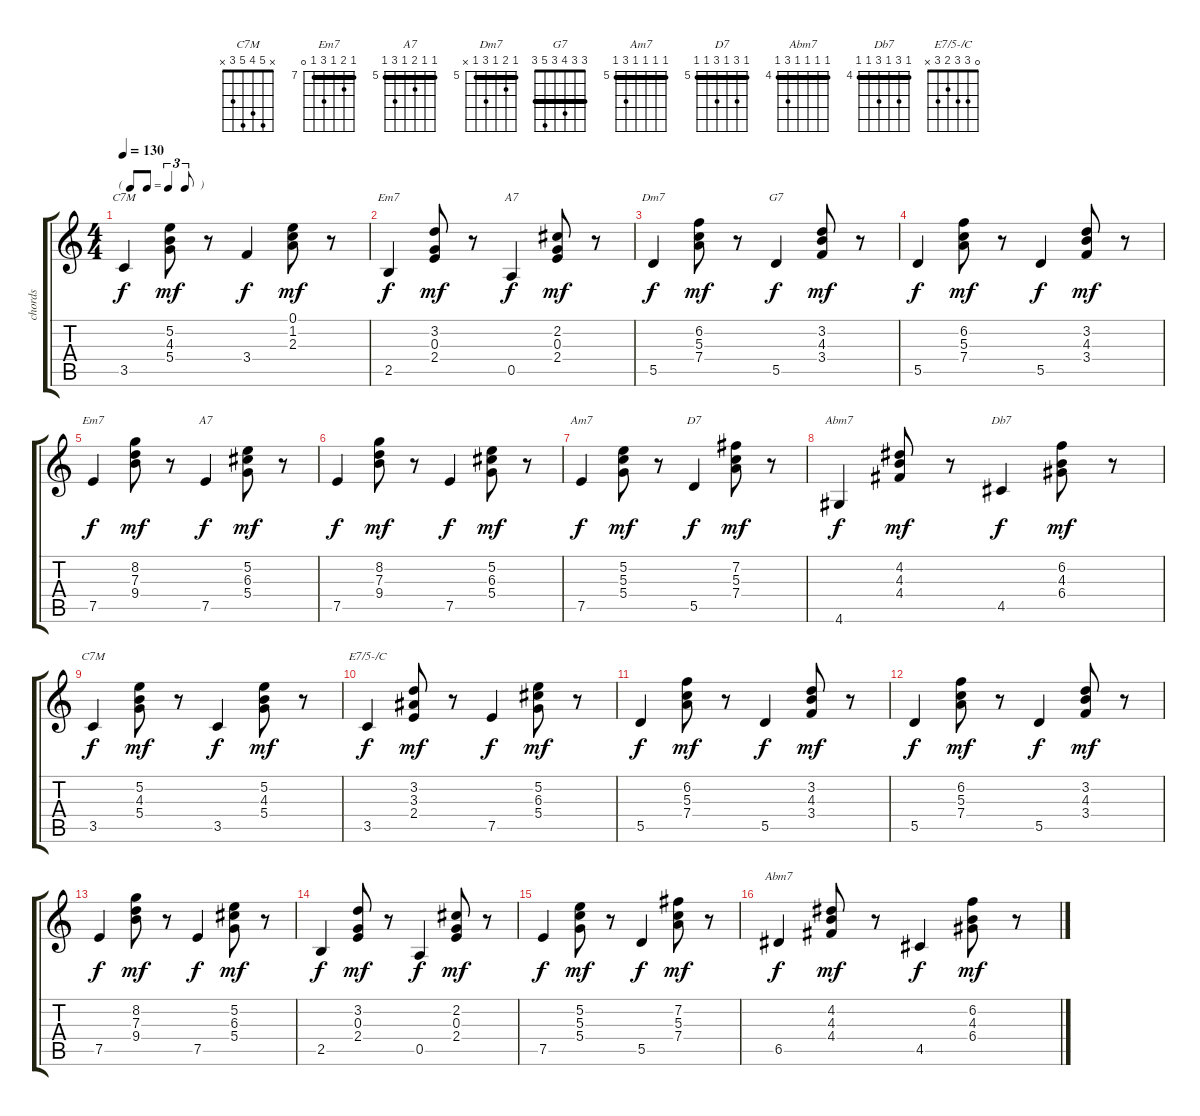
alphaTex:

\track ("chords" "chords") {instrument electricguitarjazz}
\staff {score tabs}
\tuning (E4 B3 G3 D3 A2 E2) {hide}
\chord ("C7M" 3 5 4 5 3 3) {barre 3}
\chord ("Em7" x 3 0 2 2 x)
\chord ("A7" 0 2 0 2 0 x)
\chord ("Dm7" 5 6 5 7 5 x) {firstfret 5 barre 5}
\chord ("G7" 3 3 4 3 5 3) {barre 3}
\chord ("Em7" 7 8 7 9 7 0) {firstfret 7 barre 7}
\chord ("A7" 5 5 6 5 7 5) {firstfret 5 barre 5}
\chord ("Am7" 5 5 5 5 7 5) {firstfret 5 barre 5}
\chord ("D7" 5 7 5 7 5 5) {firstfret 5 barre 5}
\chord ("Abm7" 4 4 4 4 x 4) {firstfret 4 barre 4}
\chord ("Db7" 4 6 4 6 4 4) {firstfret 4 barre 4}
\chord ("C7M" x 5 4 5 3 x)
\chord ("E7/5-/C" 0 3 3 2 3 x)
\chord ("Abm7" 4 4 4 4 6 4) {firstfret 4 barre 4}
\ts (4 4)
\tf triplet8th
\tempo 130
\clef g2
\ks c
3.5.4{ch "C7M" dy f} (5.2 4.3 5.4).8{dy mf} r.8 3.4.4{dy f} (0.1 1.2 2.3).8{dy mf} r.8 |
2.5.4{ch "Em7" dy f} (3.2 0.3 2.4).8{dy mf} r.8 0.5.4{ch "A7" dy f} (2.2 0.3 2.4).8{dy mf} r.8 |
5.5.4{ch "Dm7" dy f} (6.2 5.3 7.4).8{dy mf} r.8 5.5.4{ch "G7" dy f} (3.2 4.3 3.4).8{dy mf} r.8 |
5.5.4{dy f} (6.2 5.3 7.4).8{dy mf} r.8 5.5.4{dy f} (3.2 4.3 3.4).8{dy mf} r.8 |
7.5.4{ch "Em7" dy f} (8.2 7.3 9.4).8{dy mf} r.8 7.5.4{ch "A7" dy f} (5.2 6.3 5.4).8{dy mf} r.8 |
7.5.4{dy f} (8.2 7.3 9.4).8{dy mf} r.8 7.5.4{dy f} (5.2 6.3 5.4).8{dy mf} r.8 |
7.5.4{ch "Am7" dy f} (5.2 5.3 5.4).8{dy mf} r.8 5.5.4{ch "D7" dy f} (7.2 5.3 7.4).8{dy mf} r.8 |
4.6.4{ch "Abm7" dy f} (4.2 4.3 4.4).8{dy mf} r.8 4.5.4{ch "Db7" dy f} (6.2 4.3 6.4).8{dy mf} r.8 |
3.5.4{ch "C7M" dy f} (5.2 4.3 5.4).8{dy mf} r.8 3.5.4{dy f} (5.2 4.3 5.4).8{dy mf} r.8 |
3.5.4{ch "E7/5-/C" dy f} (3.2 3.3 2.4).8{dy mf} r.8 7.5.4{dy f} (5.2 6.3 5.4).8{dy mf} r.8 |
5.5.4{dy f} (6.2 5.3 7.4).8{dy mf} r.8 5.5.4{dy f} (3.2 4.3 3.4).8{dy mf} r.8 |
5.5.4{dy f} (6.2 5.3 7.4).8{dy mf} r.8 5.5.4{dy f} (3.2 4.3 3.4).8{dy mf} r.8 |
7.5.4{dy f} (8.2 7.3 9.4).8{dy mf} r.8 7.5.4{dy f} (5.2 6.3 5.4).8{dy mf} r.8 |
2.5.4{dy f} (3.2 0.3 2.4).8{dy mf} r.8 0.5.4{dy f} (2.2 0.3 2.4).8{dy mf} r.8 |
7.5.4{dy f} (5.2 5.3 5.4).8{dy mf} r.8 5.5.4{dy f} (7.2 5.3 7.4).8{dy mf} r.8 |
6.5.4{ch "Abm7" dy f} (4.2 4.3 4.4).8{dy mf} r.8 4.5.4{dy f} (6.2 4.3 6.4).8{dy mf} r.8
